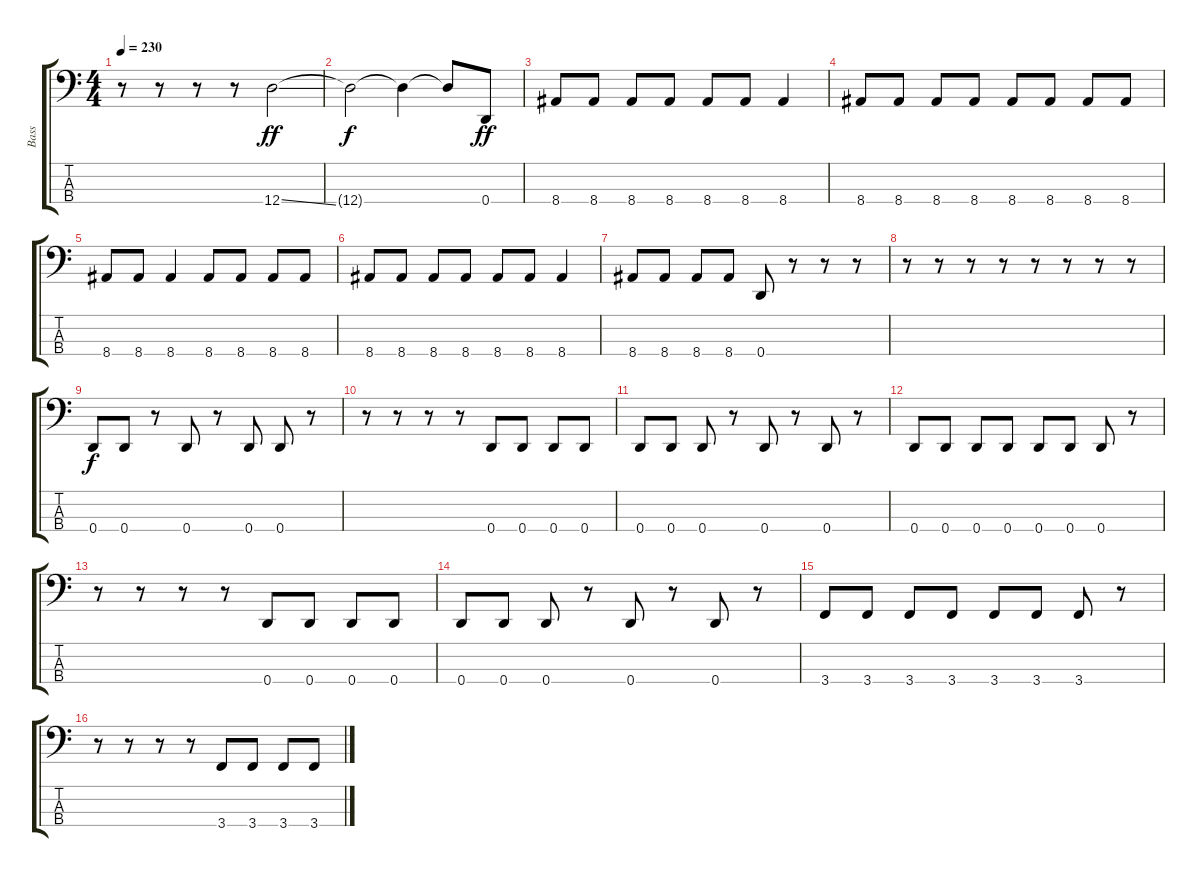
\track ("Bass" "Bass") {instrument electricbasspick}
\staff {score tabs}
\tuning (G2 D2 A1 D1) {hide}
\ts (4 4)
\tempo 230
\clef f4
\ks c
r.8{dy ff} r.8 r.8 r.8 12.4{ss}.2 |
12.4{t}.2{dy f} 12.4{t}.4 12.4{t}.8 0.4.8{dy ff} |
8.4.8 8.4.8 8.4.8 8.4.8 8.4.8 8.4.8 8.4.4 |
8.4.8 8.4.8 8.4.8 8.4.8 8.4.8 8.4.8 8.4.8 8.4.8 |
8.4.8 8.4.8 8.4.4 8.4.8 8.4.8 8.4.8 8.4.8 |
8.4.8 8.4.8 8.4.8 8.4.8 8.4.8 8.4.8 8.4.4 |
8.4.8 8.4.8 8.4.8 8.4.8 0.4.8 r.8 r.8 r.8 |
r.8 r.8 r.8 r.8 r.8 r.8 r.8 r.8 |
0.4.8{dy f} 0.4.8 r.8 0.4.8 r.8 0.4.8 0.4.8 r.8 |
r.8 r.8 r.8 r.8 0.4.8 0.4.8 0.4.8 0.4.8 |
0.4.8 0.4.8 0.4.8 r.8 0.4.8 r.8 0.4.8 r.8 |
0.4.8 0.4.8 0.4.8 0.4.8 0.4.8 0.4.8 0.4.8 r.8 |
r.8 r.8 r.8 r.8 0.4.8 0.4.8 0.4.8 0.4.8 |
0.4.8 0.4.8 0.4.8 r.8 0.4.8 r.8 0.4.8 r.8 |
3.4.8 3.4.8 3.4.8 3.4.8 3.4.8 3.4.8 3.4.8 r.8 |
r.8 r.8 r.8 r.8 3.4.8 3.4.8 3.4.8 3.4.8
